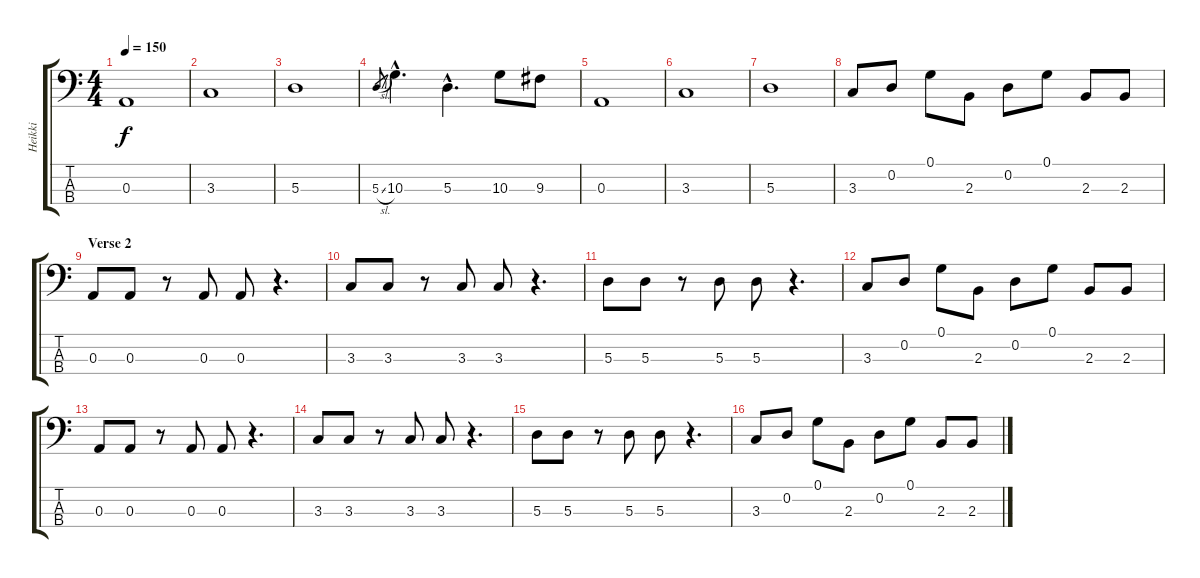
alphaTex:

\track ("Heikki" "Heikki") {instrument electricbassfinger}
\staff {score tabs}
\tuning (G2 D2 A1 E1) {hide}
\ts (4 4)
\tempo 150
\clef f4
\ks c
0.3.1{dy f} |
3.3.1 |
5.3.1 |
5.3{sl}.8{gr} 10.3{hac}.4{d} 5.3{hac}.4{d} 10.3.8 9.3.8 |
0.3.1 |
3.3.1 |
5.3.1 |
3.3.8 0.2.8 0.1.8 2.3.8 0.2.8 0.1.8 2.3.8 2.3.8 |
\section ("" "Verse 2")
0.3.8 0.3.8 r.8 0.3.8 0.3.8 r.4{d} |
3.3.8 3.3.8 r.8 3.3.8 3.3.8 r.4{d} |
5.3.8 5.3.8 r.8 5.3.8 5.3.8 r.4{d} |
3.3.8 0.2.8 0.1.8 2.3.8 0.2.8 0.1.8 2.3.8 2.3.8 |
0.3.8 0.3.8 r.8 0.3.8 0.3.8 r.4{d} |
3.3.8 3.3.8 r.8 3.3.8 3.3.8 r.4{d} |
5.3.8 5.3.8 r.8 5.3.8 5.3.8 r.4{d} |
3.3.8 0.2.8 0.1.8 2.3.8 0.2.8 0.1.8 2.3.8 2.3.8
